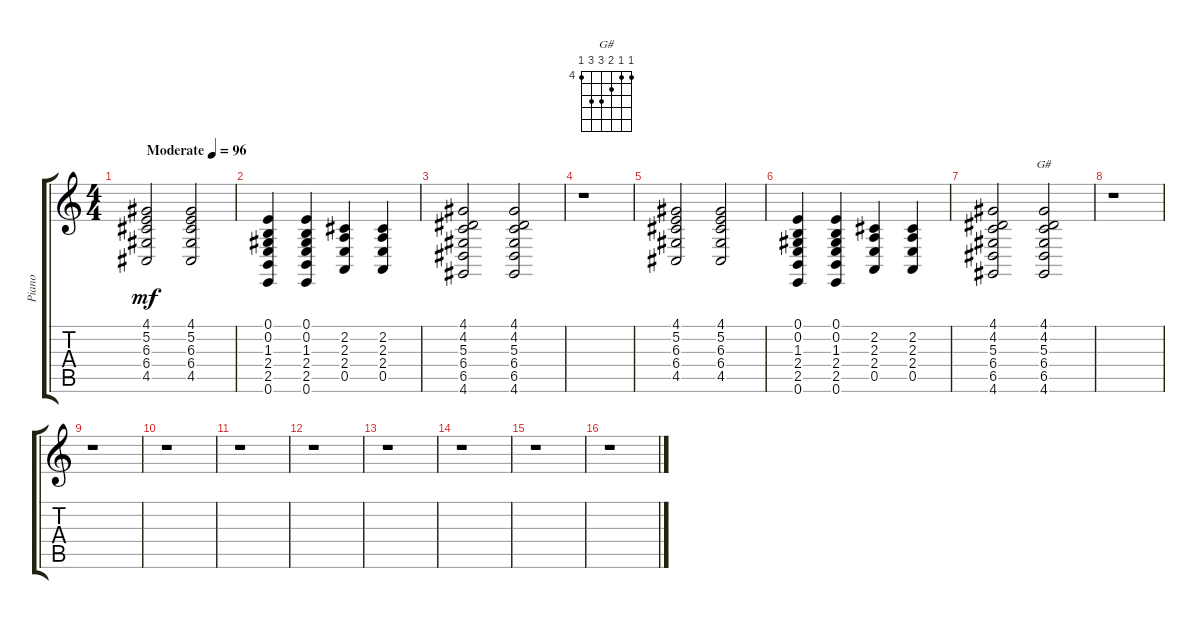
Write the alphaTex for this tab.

\track ("Piano" "Piano") {instrument electricgrandpiano}
\staff {score tabs}
\tuning (E4 B3 G3 D3 A2 E2) {hide}
\chord ("G#" 4 4 5 6 6 4) {firstfret 4}
\ts (4 4)
\tempo (96 "Moderate")
\clef g2
\ks c
(4.1 5.2 6.3 6.4 4.5).2{dy mf instrument electricgrandpiano} (4.1 5.2 6.3 6.4 4.5).2 |
(0.1 0.2 1.3 2.4 2.5 0.6).4 (0.1 0.2 1.3 2.4 2.5 0.6).4 (2.2 2.3 2.4 0.5).4 (2.2 2.3 2.4 0.5).4 |
(4.1 4.2 5.3 6.4 6.5 4.6).2 (4.1 4.2 5.3 6.4 6.5 4.6).2 |
r.1 |
(4.1 5.2 6.3 6.4 4.5).2 (4.1 5.2 6.3 6.4 4.5).2 |
(0.1 0.2 1.3 2.4 2.5 0.6).4 (0.1 0.2 1.3 2.4 2.5 0.6).4 (2.2 2.3 2.4 0.5).4 (2.2 2.3 2.4 0.5).4 |
(4.1 4.2 5.3 6.4 6.5 4.6).2 (4.1 4.2 5.3 6.4 6.5 4.6).2{ch "G#"} |
r.1 |
r.1 |
r.1 |
r.1 |
r.1 |
r.1 |
r.1 |
r.1 |
r.1
